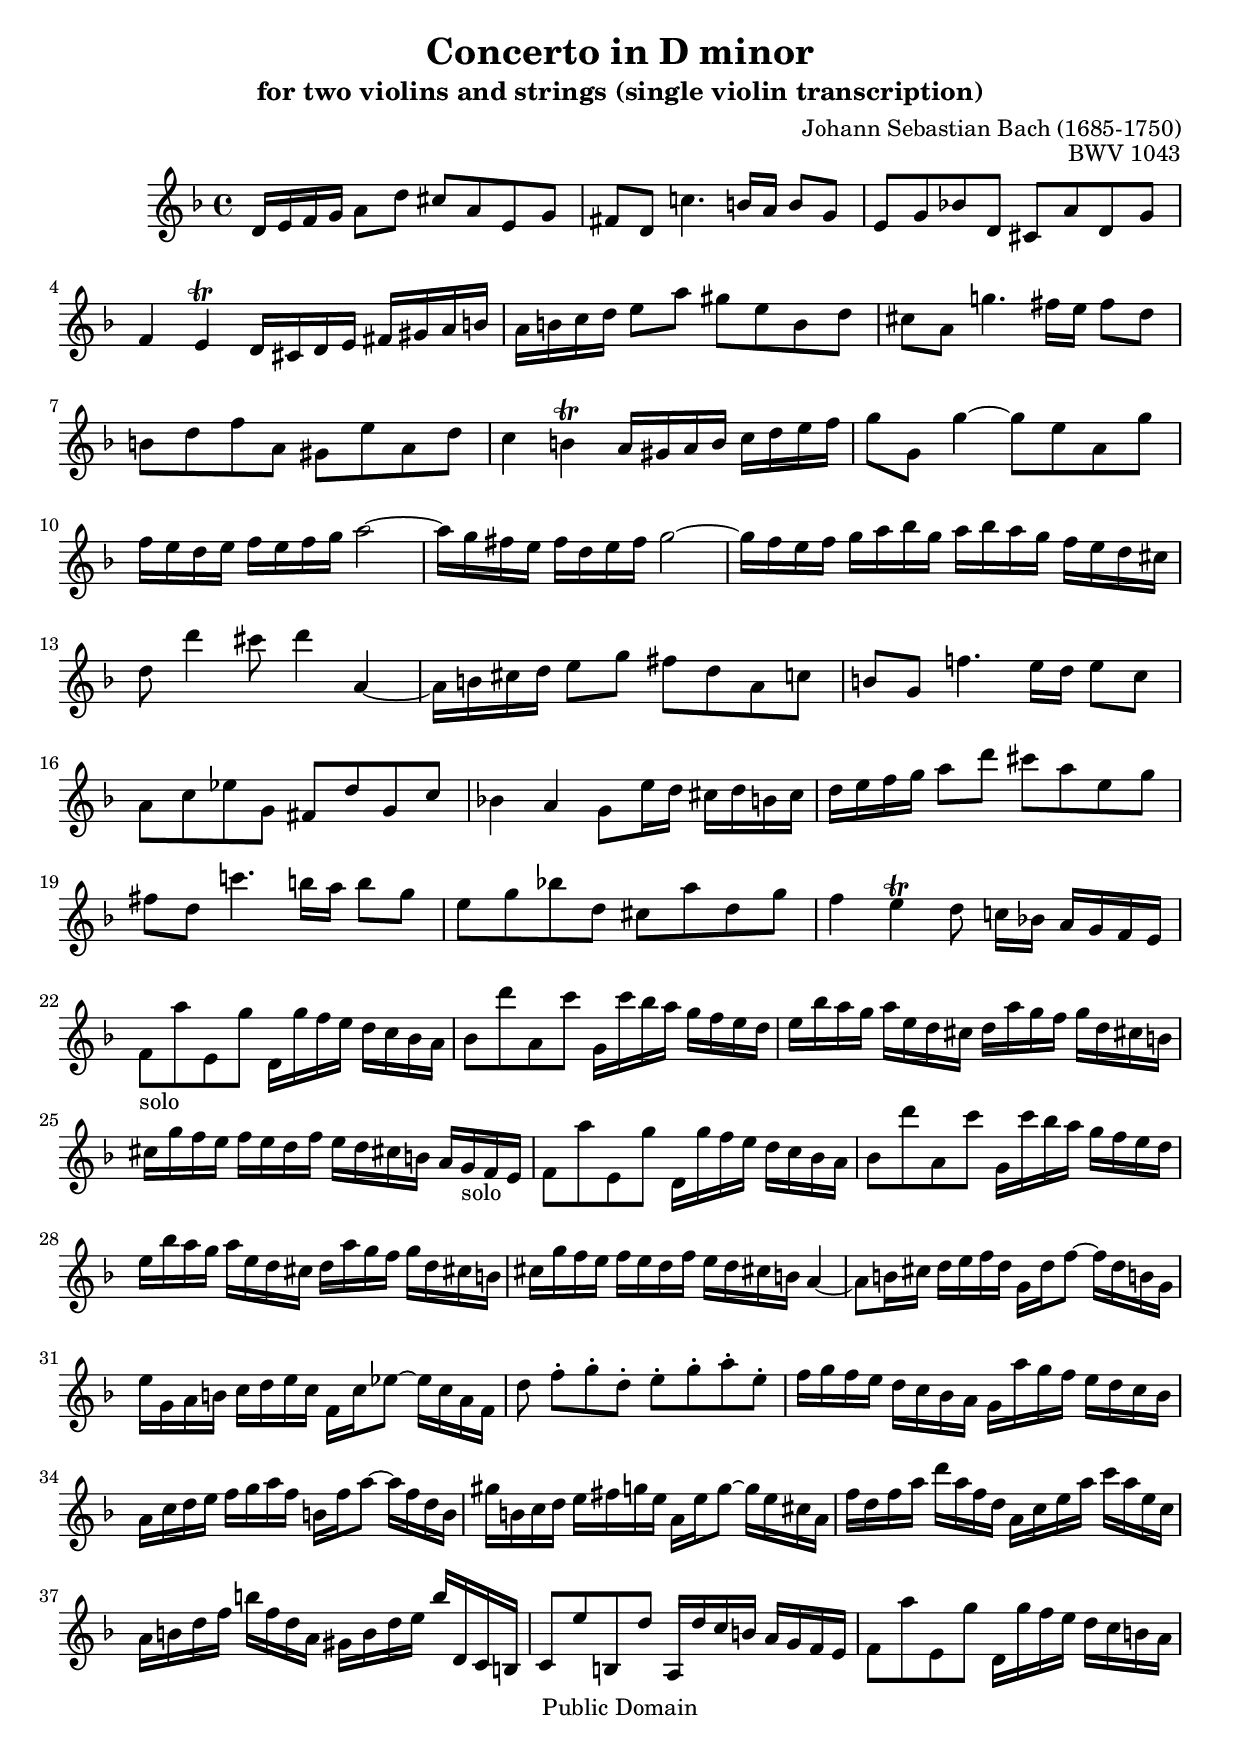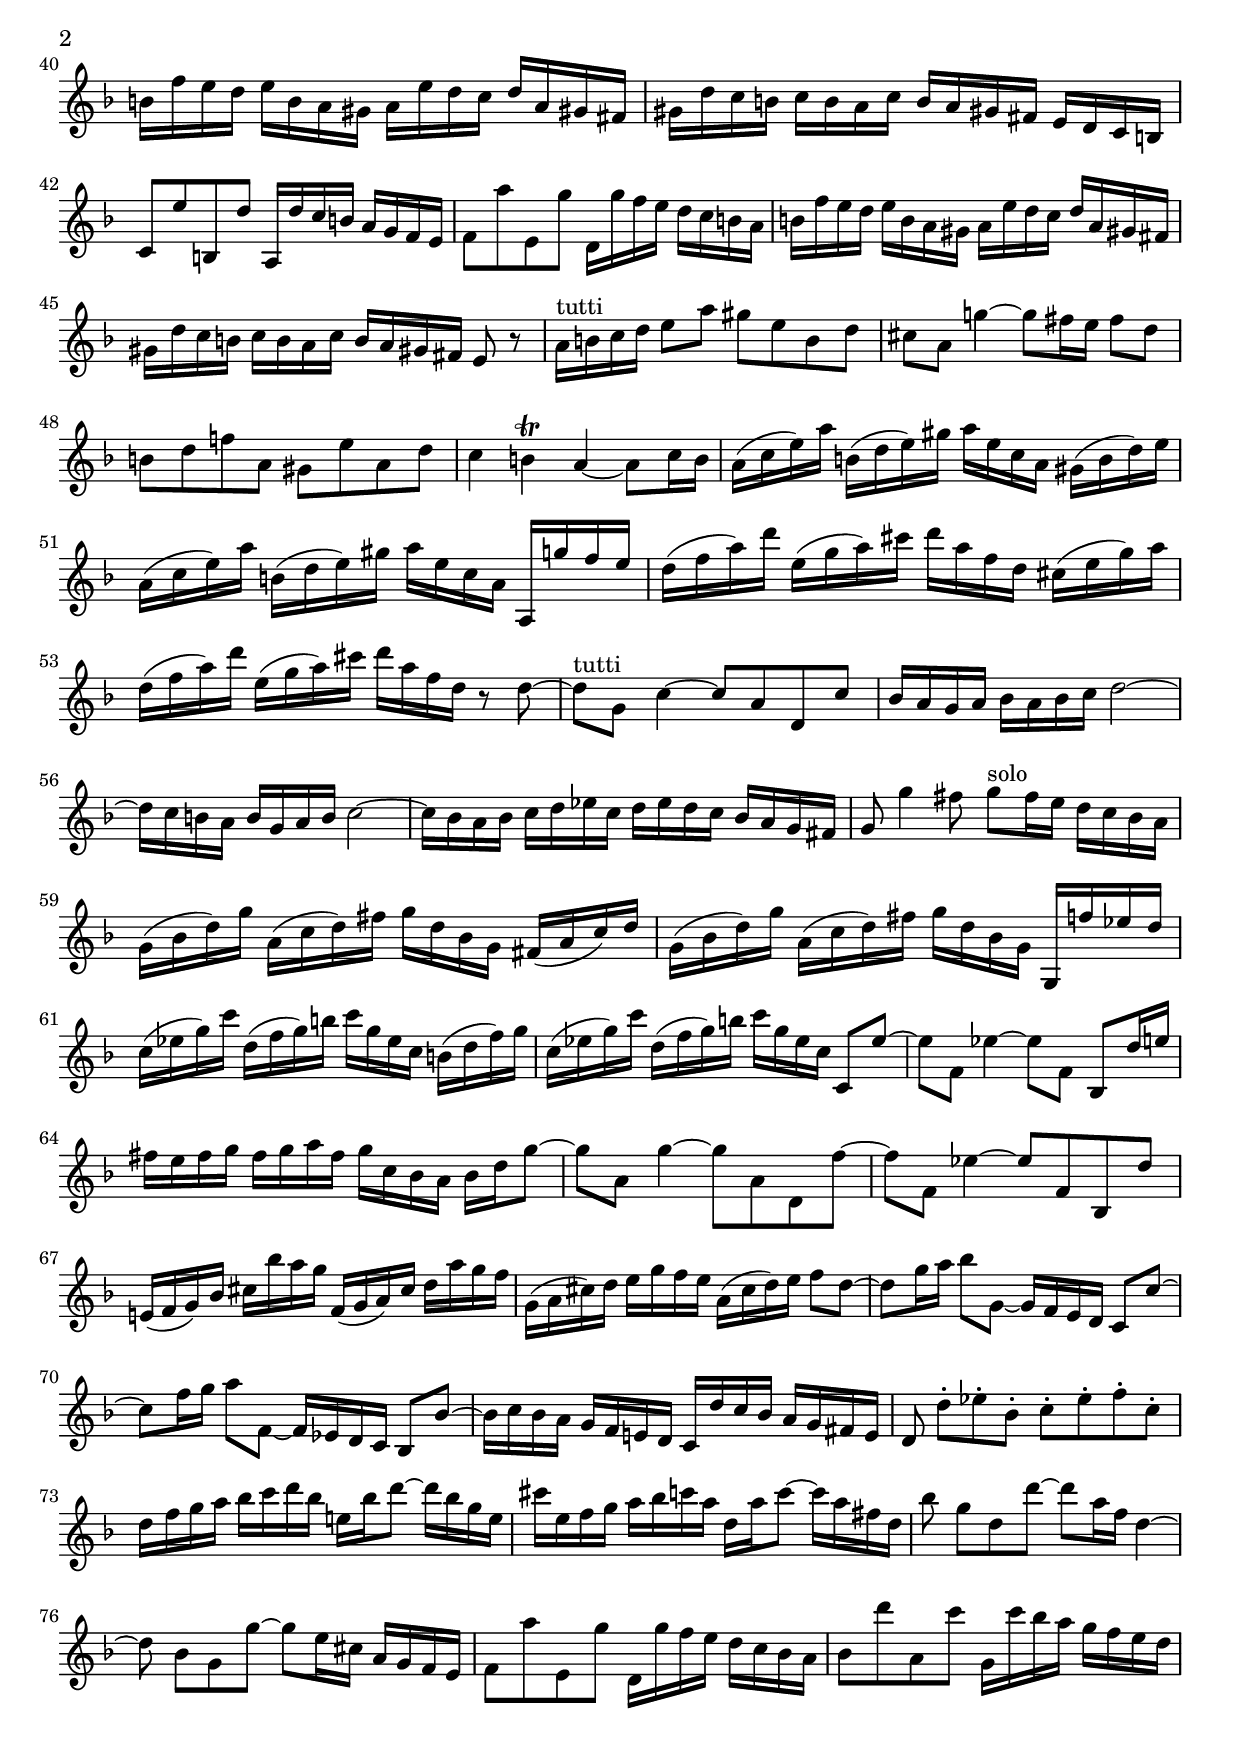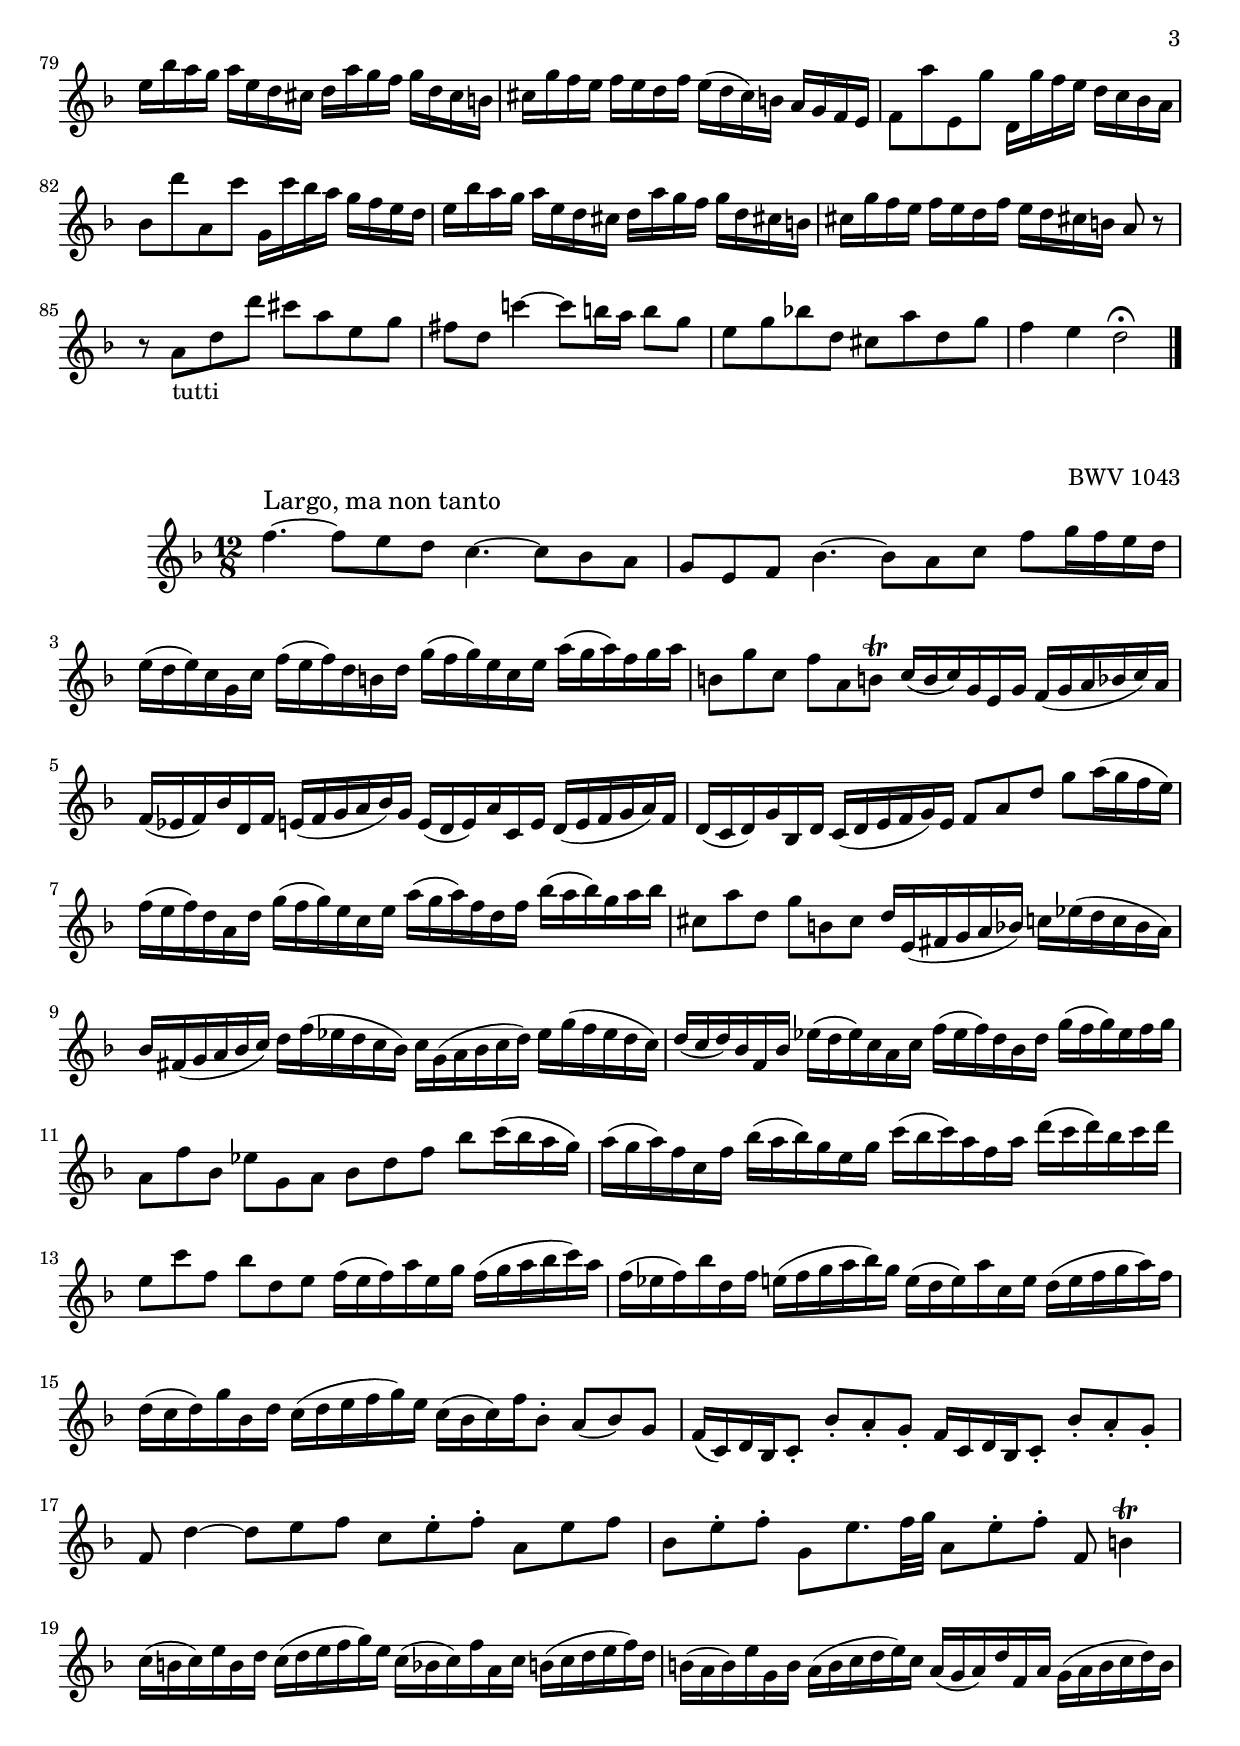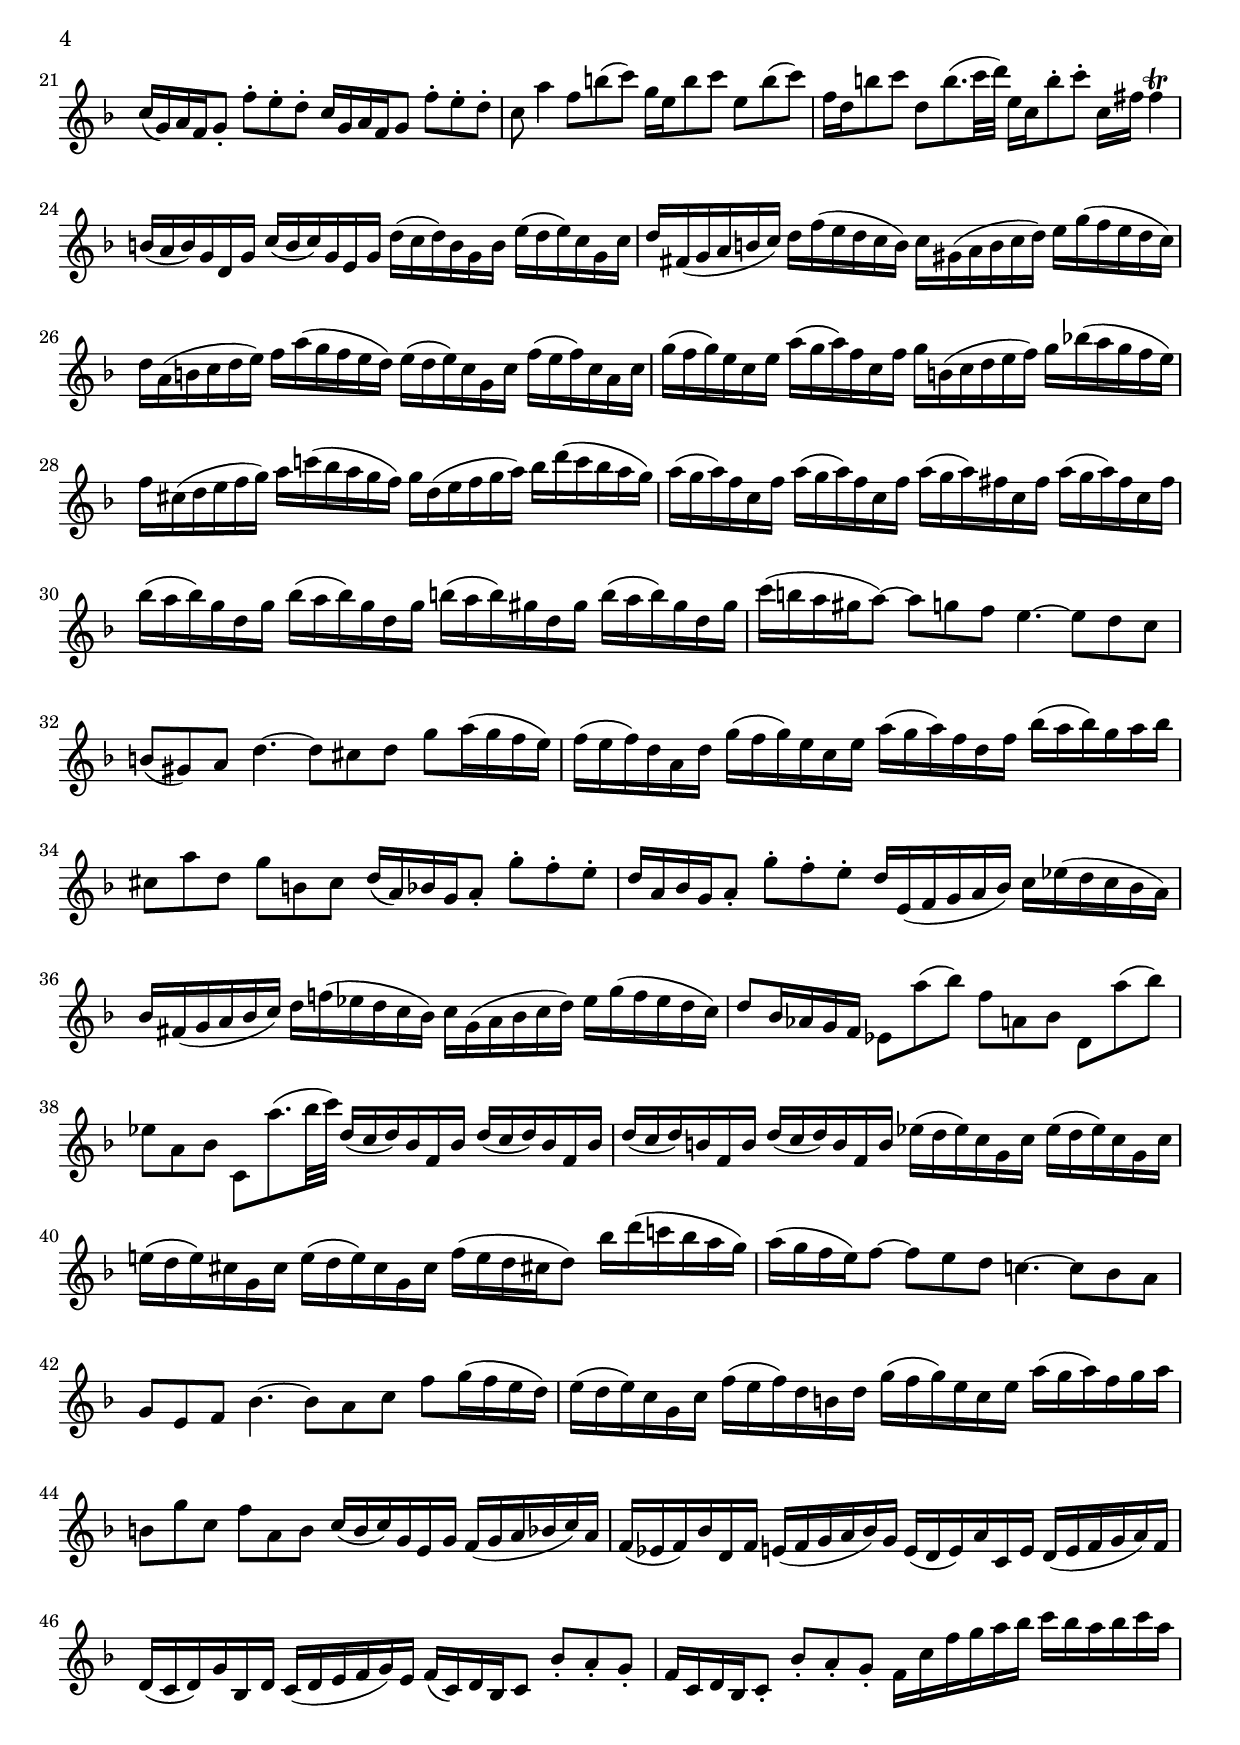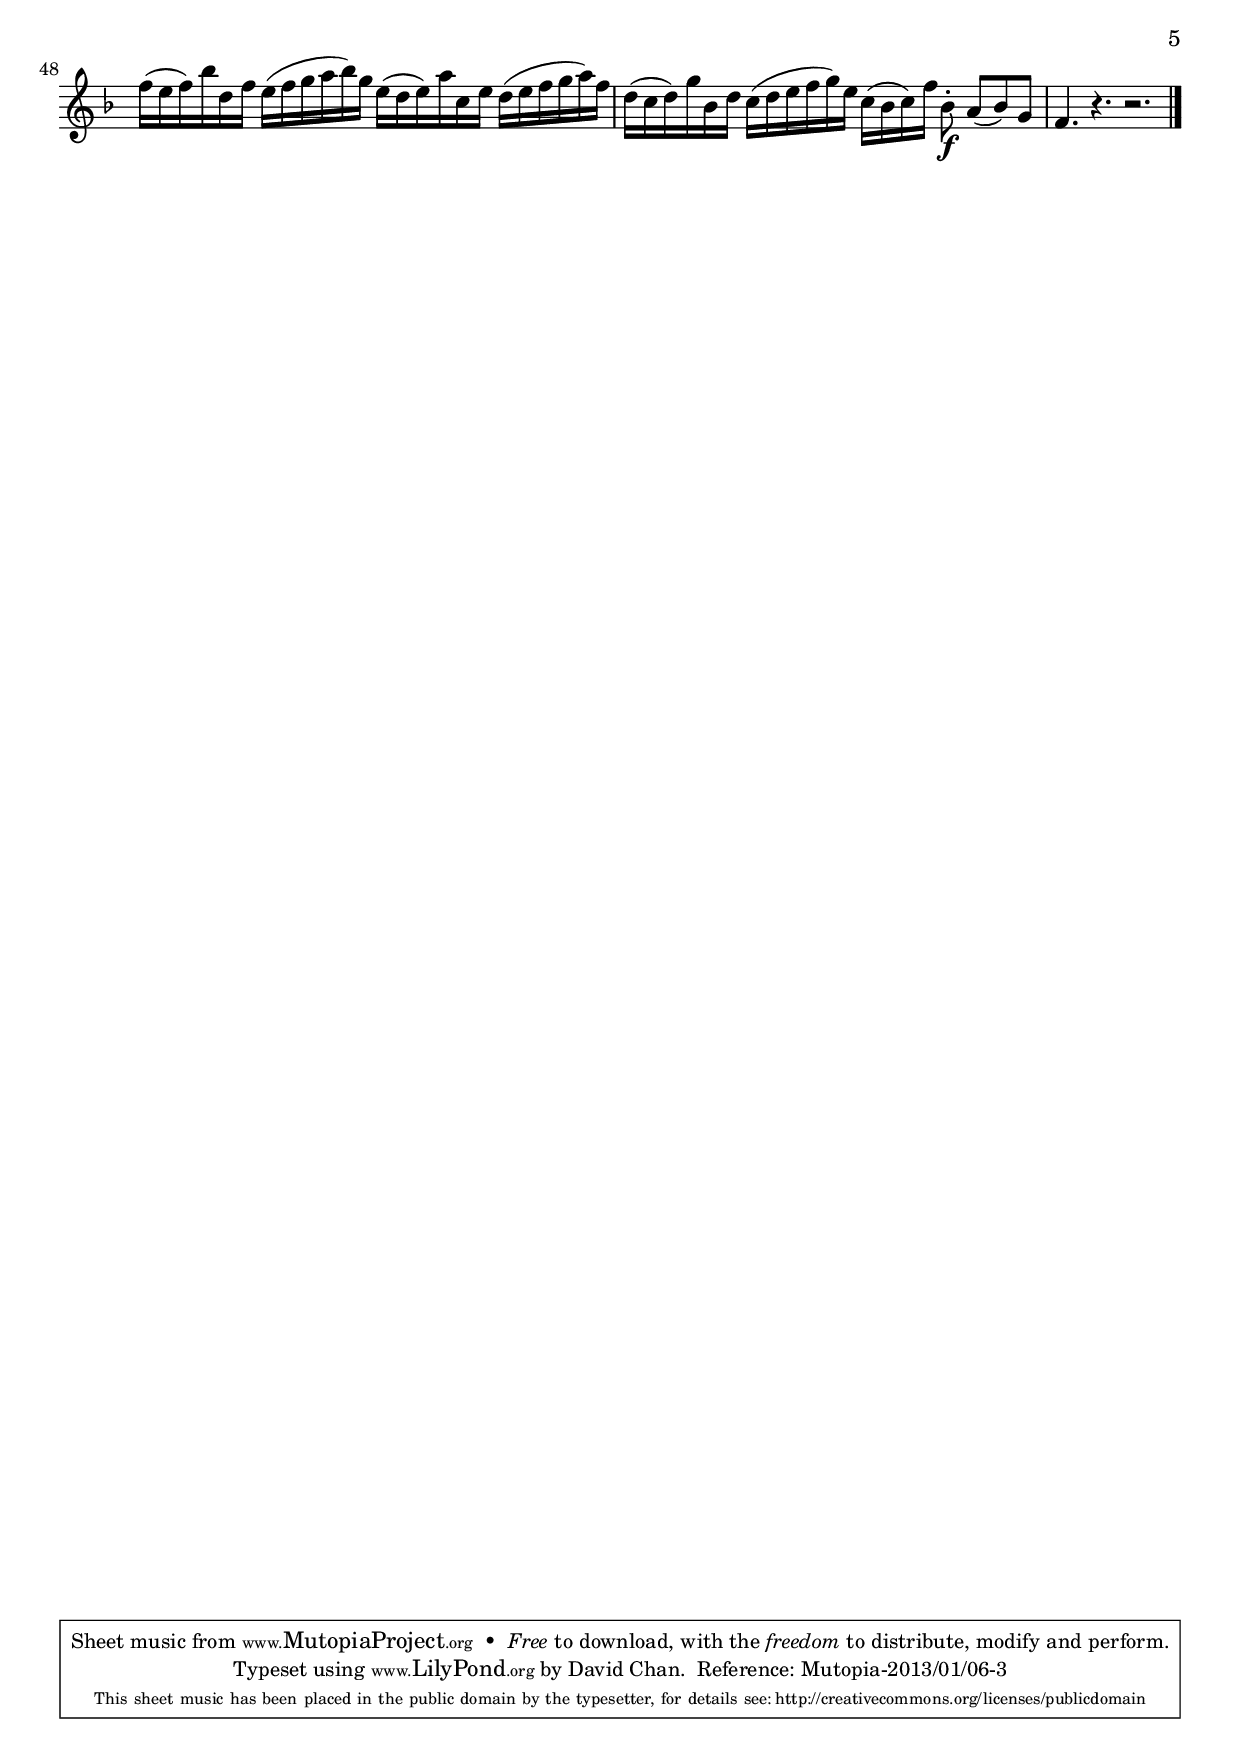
% This file creates the part for single violin transcription

% The edition from which this was typed has orchestral accompaniment.
% I don't know if there's a piano arrangement which is out of copyright.

\header {
    \include "header.ly"
    subtitle =	"for two violins and strings (single violin transcription)"
    filename = "single_violin.ly"
}

\version "2.16.0"
%Solo Violin 2, 1st movement

 
soloViolinCB =  \relative c' {
    %1 violin 2	     
    d16 e f g a8 d cis a e g |
    fis d c'!4. b16 a b8 g |
    e g bes! d, cis a' d, g |
    f4 e\trill d16 cis d e fis gis a b |

    %5 violin 1
    a b c d e8 a gis e b d |
    cis a g'!4. fis16 e fis8 d |
    b d f a, gis e' a, d |
    c4 b\trill a16 gis a b c d e f |
    g8 g, g'4 ~ g8 e a, g' |
    f16 e d e f e f g a2 ~ |
    a16 g fis e fis d e fis g2 ~ |
    g16 f e f g a bes g a bes a g f e d cis |
    d8 d'4 cis8 d4 a,4 ~ |

    %14 violin 2    
    a16 b cis d e8 g fis d a c |
    b g f'!4. e16 d e8 c |
    a c es g, fis d' g, c |
    bes!4 a g8 e'16 d cis d b cis |
    
    %18 violin 1
    d e f g a8 d cis a e g |
    fis d c'!4. b16 a b8 g |
    e g bes! d, cis a' d, g |
    f4 e\trill d8  c!16[ bes!] a g f e |
    f8-"solo" a' e, g' d,16 g' f e d c bes a |
    bes8 d' a, c' g,16 c' bes a g f e d |
    e bes' a g a e d cis d a' g f g d cis! b |
    cis g' f e f e d f e d cis! b a g-"solo" f e |

    %26 violin 2
    f8 a' e, g' d,16 g' f e d c bes a |
    bes8 d' a, c' g,16 c' bes a g f e d |
    e bes' a g a e d cis d a' g f g d cis! b |
    cis g' f e f e d f e d cis! b a4 ~ |

    %30 violin 1
    a8 b16 cis d e f d g, d' f8 ~ f16 d b! g |
    e' g, a b c d e c f, c' es8 ~ es16 c a f |
    d'8  f[-. g-. d-.] e-. g-. a-. e-. |
    f16 g f e d c bes a g a' g f e d c bes |

    %34 violin 2
    a16 c d e f g a f b, f' a8 ~ a16 f d b |
    gis' b, c d e fis g e a, e' g8 ~ g16 e cis a |

    %36 violin 1
    f'16 d f a d a f d a c e a c a e c |
    a b d f b f d a gis b d e b' d,, c b |

    %38 violin 2
    c8 e' b, d' a,16 d' c b a g f e |
    f8 a' e, g' d,16 g' f e d c b a |
    b f' e d e b a gis a e' d c d a gis! fis |
    gis d' c b c b a c b a gis! fis e d c b |

    %42 violin 1
    c8 e' b, d' a,16 d' c b a g f e |
    f8 a' e, g' d,16 g' f e d c b a |
    b f' e d e b a gis a e' d c d a gis! fis |
    gis d' c b c b a c b a gis! fis e8 r |
    a16^"tutti" b c d e8 a gis e b d |
    cis a g'!4 ~ g8 fis16 e fis8 d |
    b d f! a, gis e' a, d |
    c4 b\trill a4 ~ a8 c16 b |

    %50 violin 2
    a( c  e) a b,( d  e) gis a e c a gis( b  d) e |
    a,( c  e) a b,( d  e) gis a e c a a, g'' f e |

    %52 violin 1
    d( f  a) d e,( g  a) cis d a f d cis( e  g) a |
    d,( f  a) d e,( g  a) cis d a f d r8 d ~ |

    %54 violin 2
    d^"tutti" g, c4 ~ c8 a d, c' |
    bes16 a g a bes a bes c d2 ~ |
    d16 c b a b g a b c2 ~ |
    c16 bes a bes c d es c d es d c bes a g fis |
    g8 g'4 fis8 g8 [^"solo" fis16 e]  d[ c bes a] |

    %59 violin 1
     g( bes  d) g a,( c  d) fis g d bes g fis( a  c) d |
    g,( bes  d) g a,( c  d) fis g d bes g g, f'' es d |

    %61 violin 2
    c( es  g) c d,( f  g) b c g es c b( d  f) g |
    c,( es  g) c d,( f  g) b c g es c c,8 es' ~ |
    es f, es'4 ~ es8 f, bes, d'16 e  |

    %64 violin 1
    fis e fis g fis g a fis g c, bes a bes d g8 ~ |
    g a, g'4 ~ g8 a, d, f' ~ |
    f f, es'4 ~ es8 f, bes, d' |
    e,!16( f  g) bes cis bes' a g f,( g  a) cis d a' g f |
    g,( a  cis) d e g f e a,( cis  d) e f8 d ~ |
    d g16 a bes8 g, ~ g16 f e d c8 c' ~ |
    c f16 g a8 f, ~ f16 es d c bes8 bes' ~ |
    bes16 c bes a g f e! d c d' c bes a g fis e |
    d8  d'[-. es-. bes-.] c-. es-. f-. c-. |
    d16 f g a bes c d bes e,! bes' d8 ~ d16 bes g e |
    cis' e, f g a bes c a d, a' c8 ~ c16 a fis d |
    bes'8  g[ d d'] ~ d a16 f d4 ~ |
    d8  bes[ g g'] ~ g e16 cis a g f e |
    f8 a' e, g' d,16 g' f e d c bes a |
    bes8 d' a, c' g,16 c' bes a g f e d |
    e bes' a g a e d cis d a' g f g d cis b |
    cis g' f e f e d f e( d  cis) b a g f e |

    %81 violin 2
    f8 a' e, g' d,16 g' f e d c bes a |
    bes8 d' a, c' g,16 c' bes a g f e d |
    e bes' a g a e d cis d a' g f g d cis! b |
    cis g' f e f e d f e d cis! b a8 r |

    %85 violin 1
    r a-"tutti" d d' cis a e g |
    fis d c'!4 ~ c8 b16 a b8 g |
    e g bes! d, cis a' d, g |
    f4 e d2^\fermata |
    \bar "|."
}

\version "2.16.0"

%Solo Violin 2, 2nd movement

largo = \markup {\raise #1 \large {Largo, ma non tanto}}

soloViolinCC =  \relative c' {
    %1 violin 2
    f'4.^\largo ~ f8 e d c4. ~ c8 bes a |
    g e f bes4. ~ bes8 a c f g16 f e d |
    e( d  e) c g c f( e  f) d b d g( f  g) e c e a( g  a) f g a |
    b,8 g' c,  f a, b!\trill c16( b  c) g e g f( g a bes  c) a |
    f( es  f) bes d, f e( f g a  bes) g e( d  e) a c, e d( e f g  a) f |
    d( c  d) g bes, d c( d e f  g) e f8 a d g a16( g f  e) |

    %7 violin 1
    f( e  f) d a d g( f  g) e c e a( g  a) f d f bes( a  bes) g a bes |
    %8 violin 1 and 2
    cis,8 a' d, g b, cis d16 e,( fis g a  bes) c es( d c bes  a) |

    %9 violin 1 and 2
    bes16 fis( g a bes  c) d f( es d c  bes) c g( a bes c  d) es g( f es d  c) |

    %10 violin 2
    d( c  d) bes f bes es( d  es) c a c f( es  f) d bes d g( f  g) es f g |

    %11 violin 1 and 2
    a,8 f' bes, es g, a bes d f bes c16( bes a  g) |

    %12 violin 1
    a( g  a) f c f bes( a  bes) g e g c( bes  c) a f a d( c  d) bes c d |
    e,8 c' f, bes d, e f16( e  f) a e g f( g a bes  c) a |
    f( es  f) bes d, f e( f g a  bes) g e( d  e) a c, e d( e f g  a) f |
    d( c  d) g bes, d c( d e f  g) e c( bes  c) f bes,8-. a(  bes) g |
   
    %16 violin 1 and 2 
    f16(  c) d bes c8-. bes'-. a-. g-. f16 c d bes c8-. bes'-. a-. g-. |

    %17 violin 1 and 2
    f d'4 ~ d8 e f c e-. f-. a,  e' f |

    %18 violin 1 and 2
    bes, e8-. f-. g, e'8. f32 g a,8 e'8-. f-. f, b4\trill |

    %19 violin 1
    c16( b  c) e b d c( d e f  g) e c( bes  c) f a, c b( c d e  f) d |
    b( a  b) e g, b a( b c d  e) c a( g  a) d f, a g( a b c  d) b |
    c(  g) a f g8-. f'-. e-. d-. c16 g a f g8 f'-. e-. d-. |

    %22 violin 1 and 2
    c a'4 f8 b(  c) g16 e b'8 c e, b'(  c) |

    %23 violin 1 and 2
    f,16 d b'8 c d, b'8.( c32  d) e,16 c b'8-. c-. c,16 fis fis4\trill |

    %24 violin 1
    b,16( a  b) g d g c( b  c) g e g d'( c  d) b g b e( d  e) c g c |

    %25 violin 1 and 2
    d16 fis,( g a b  c) d f( e d c  b) c gis( a b c  d) e g( f e d  c) |

    %26 violin 2
    d16 a( b c d  e) f a( g f e  d) e( d  e) c g c f( e  f) c a c |

    %27 violin 1 and 2
    g'( f  g) e c e a( g  a) f c f g16 b,( c d e  f) g bes!( a g f  e) |

    %28 violin 1 and 2
    f16 cis( d e f  g) a c!( bes a g  f) g d( e f g  a) bes d( c bes a  g) |

    %29 violin 1
    a( g  a) f c f a( g  a) f c f a( g  a) fis c fis a( g  a) fis c fis |

    %30 violin 2
    bes16( a  bes) g d g bes( a  bes) g d g b( a  b) gis d gis b( a  b) gis d gis |

    %31 violin 1 and 2
    c16( b a gis  a8) ~ a8 g f e4. ~ e8 d c |

    %32 violin 2
    b(  gis) a d4. ~ d8 cis d g a16( g f  e) |
    f( e  f) d a d g( f  g) e c e a( g  a) f d f bes( a  bes) g a bes |

    %34 violin 1 and 2
    cis,8 a' d, g b, cis d16(  a) bes g a8-. g'-. f-. e-. |

    %35 violin 1 and 2
    d16 a bes g a8-. g'8-. f-. e-. d16 e,( f g a  bes) c es( d c bes  a) |

    %36 violin 1 and 2
    bes16  fis( g a bes  c) d f!( es d c  bes) c g( a bes c  d) es g( f es d  c) |

    %37 violin 1 and 2
    d8 bes16 aes g  f es8 a'(  bes) f a, bes d,  a''(  bes) |

    %38 violin 1 and 2
    es, a, bes c, a''8.( bes32  c) d,16( c  d) bes f bes d( c  d) bes f bes |

    %39 violin 1 and 2
    d( c  d) b f b d( c  d) b f b es16( d  es) c g c es( d  es) c g c |

    %40 violin 1 and 2
    e!( d  e) cis g cis e( d  e) cis g cis f16( e d cis! d8)  bes'16 d( c! bes a  g) |


    %41 violin 1 and 2
    a( g f e)  f8 ~ f8 e d c!4. ~ c8 bes a |

    %42 violin 2
    g e f bes4. ~ bes8 a c f g16( f e  d) |
    e( d  e) c g c f( e  f) d b d g( f  g) e c e a( g  a) f g a |
    b,8 g' c, f a, b c16( b  c) g e g f( g a bes  c) a |
    f( es  f) bes d, f e( f g a  bes) g e( d  e) a c, e d( e f g  a) f |
    d( c  d) g bes, d c( d e f  g) e f(  c) d bes c8 bes'-. a-. g-. |

    %47 violin 1 and 2
    f16   c  d bes c8-. bes'-. a-. g-. f16 c' f g a bes c bes a bes c a |

    %48 violin 1
    f( e  f) bes d, f e( f g a  bes) g e( d  e) a c, e d( e f g  a) f |
    d( c  d) g bes, d c( d e f  g) e  c[( bes  c) f] bes,8-.\f a(  bes) g |
    f4. r r2. |
    \bar "|."
}


%\include "solo_violin2_3.ly"

\version "2.16.0"

% 1st movement
\score {
     \context Voice = SingleViolin {
        \set Staff.midiInstrument = "violin"
        \key d \minor
        \time 4/4
        \soloViolinCB
    }
    \layout {}
    \midi {
      \tempo 4 = 100
    }
}

% 2nd movement
\score {
     \context Voice = SoloViolinII {
        \set Staff.midiInstrument = "violin"
        \key f \major
        \time 12/8
        \soloViolinCC
    }
    \layout {}
    \midi {
      \tempo 4 = 48
    }
}

% 3rd movement
%{
\score {
     \context Voice = SoloViolinII {
        \set Staff.midiInstrument = "violin"
        \key d \minor
        \time 3/4
        \soloViolinCD
    }
    \header {
	piece = "Allegro"
        opus = ""
    }
    \layout {}
    \midi {
      \tempo 4 = 110
    }
}
%}